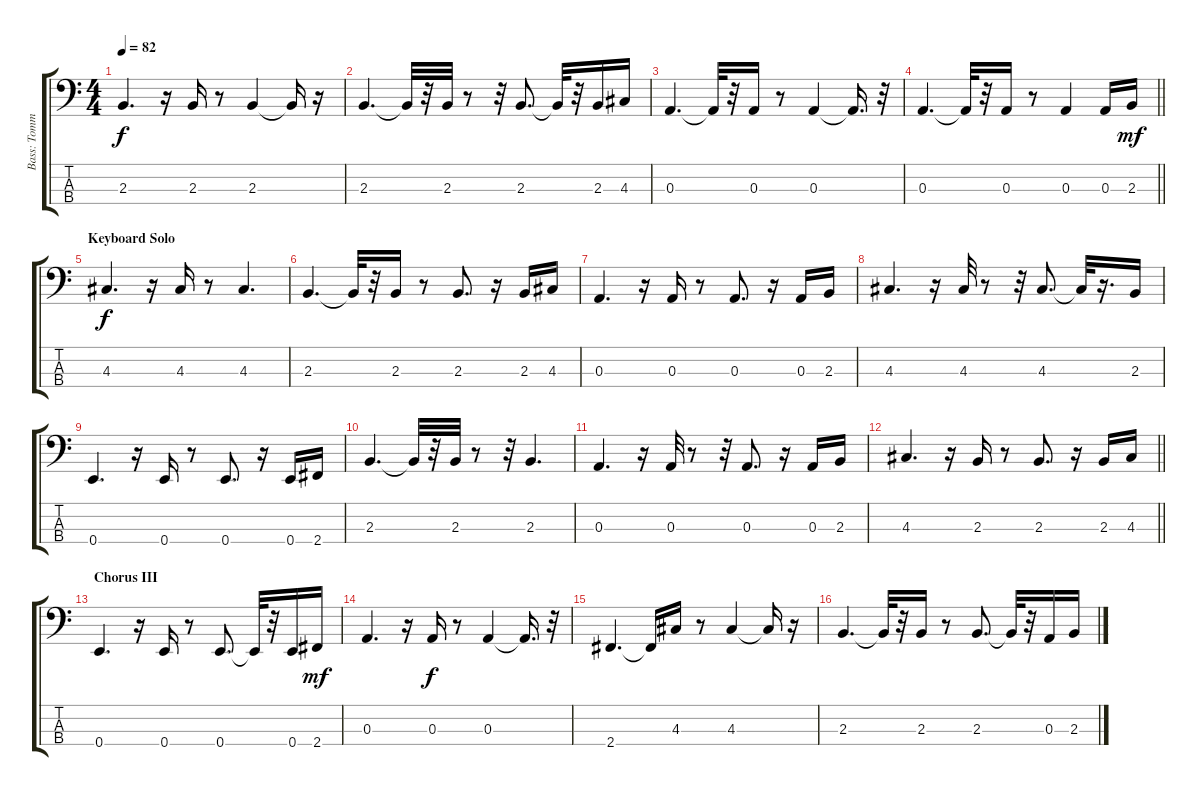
\track ("Bass: Tommy" "Bass: Tomm") {instrument electricbassfinger}
\staff {score tabs}
\tuning (G2 D2 A1 E1) {hide}
\ts (4 4)
\tempo 82
\clef f4
\ks c
2.3.4{d dy f} r.16 2.3.16 r.8 2.3.4 2.3{t}.16 r.16 |
2.3.4{d} 2.3{t}.32 r.32 2.3.32 r.8 r.32 2.3.8{d} 2.3{t}.32 r.32 2.3.16 4.3.16 |
0.3.4{d} 0.3{t}.32 r.32 0.3.16 r.8 0.3.4 0.3{t}.16{d} r.32 |
\barLineRight lightlight
0.3.4{d} 0.3{t}.32 r.32 0.3.16 r.8 0.3.4 0.3.16 2.3.16{dy mf} |
\section ("" "Keyboard Solo")
4.3.4{d dy f} r.16 4.3.16 r.8 4.3.4{d} |
2.3.4{d} 2.3{t}.32 r.32 2.3.16 r.8 2.3.8{d} r.16 2.3.16 4.3.16 |
0.3.4{d} r.16 0.3.16 r.8 0.3.8{d} r.16 0.3.16 2.3.16 |
4.3.4{d} r.16 4.3.32 r.8 r.32 4.3.8{d} 4.3{t}.32 r.16{d} 2.3.16 |
0.4.4{d} r.16 0.4.16 r.8 0.4.8{d} r.16 0.4.16 2.4.16 |
2.3.4{d} 2.3{t}.32 r.32 2.3.32 r.8 r.32 2.3.4{d} |
0.3.4{d} r.16 0.3.32 r.8 r.32 0.3.8{d} r.16 0.3.16 2.3.16 |
\barLineRight lightlight
4.3.4{d} r.16 2.3.16 r.8 2.3.8{d} r.16 2.3.16 4.3.16 |
\section ("" "Chorus III")
0.4.4{d} r.16 0.4.16 r.8 0.4.8{d} 0.4{t}.32 r.32 0.4.16 2.4.16{dy mf} |
0.3.4{d} r.16 0.3.16{dy f} r.8 0.3.4 0.3{t}.16{d} r.32 |
2.4.4{d} 2.4{t}.16 4.3.16 r.8 4.3.4 4.3{t}.16 r.16 |
2.3.4{d} 2.3{t}.32 r.32 2.3.16 r.8 2.3.8{d} 2.3{t}.32 r.32 0.3.16 2.3.16
